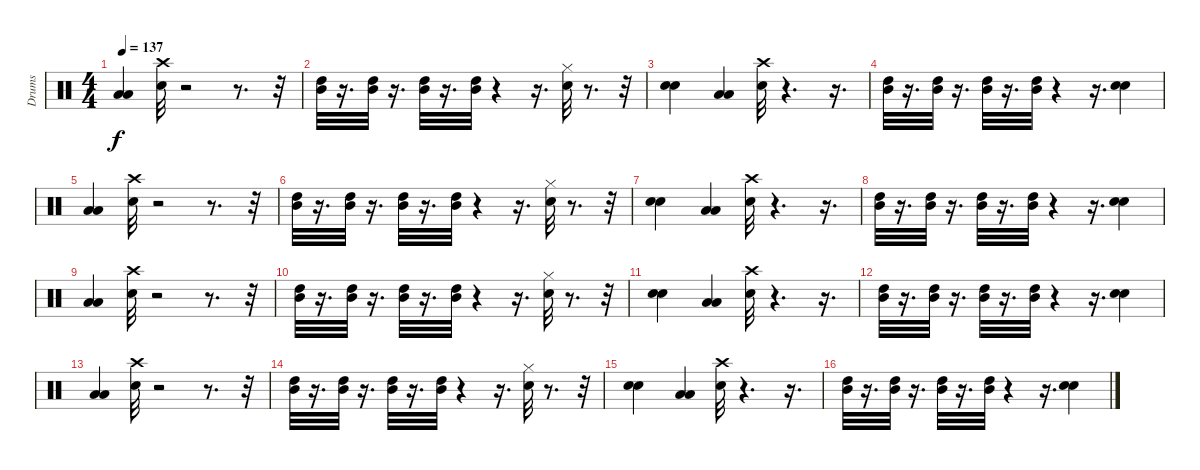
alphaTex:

\track ("Drums" "Drums") {instrument percussion}
\staff {score}
\articulation defaults
\ts (4 4)
\tempo 137
\clef neutral
\ks c
("Low Tom (hit)" "Low Tom (hit)").4{dy f} ("Crash high (hit)" "Snare (hit) 2").32 r.2 r.8{d} r.32 |
("High Tom (hit)" "Mid Tom (hit)").32 r.16{d} ("Mid Tom (hit)" "High Tom (hit)").32 r.16{d} ("Mid Tom (hit)" "High Tom (hit)").32 r.16{d} ("Mid Tom (hit)" "High Tom (hit)").32 r.4 r.16{d} ("Hi-Hat (closed)" "Snare (hit) 2").32 r.8{d} r.32 |
("Snare (hit) 2" "Snare (hit) 2").4 ("Low Tom (hit)" "Low Tom (hit)").4 ("Crash high (hit)" "Snare (hit) 2").32 r.4{d} r.16{d} |
("High Tom (hit)" "Mid Tom (hit)").32 r.16{d} ("Mid Tom (hit)" "High Tom (hit)").32 r.16{d} ("Mid Tom (hit)" "High Tom (hit)").32 r.16{d} ("Mid Tom (hit)" "High Tom (hit)").32 r.4 r.16{d} ("Snare (hit) 2" "Snare (hit) 2").4 |
("Low Tom (hit)" "Low Tom (hit)").4 ("Crash high (hit)" "Snare (hit) 2").32 r.2 r.8{d} r.32 |
("High Tom (hit)" "Mid Tom (hit)").32 r.16{d} ("Mid Tom (hit)" "High Tom (hit)").32 r.16{d} ("Mid Tom (hit)" "High Tom (hit)").32 r.16{d} ("Mid Tom (hit)" "High Tom (hit)").32 r.4 r.16{d} ("Hi-Hat (closed)" "Snare (hit) 2").32 r.8{d} r.32 |
("Snare (hit) 2" "Snare (hit) 2").4 ("Low Tom (hit)" "Low Tom (hit)").4 ("Crash high (hit)" "Snare (hit) 2").32 r.4{d} r.16{d} |
("High Tom (hit)" "Mid Tom (hit)").32 r.16{d} ("Mid Tom (hit)" "High Tom (hit)").32 r.16{d} ("Mid Tom (hit)" "High Tom (hit)").32 r.16{d} ("Mid Tom (hit)" "High Tom (hit)").32 r.4 r.16{d} ("Snare (hit) 2" "Snare (hit) 2").4 |
("Low Tom (hit)" "Low Tom (hit)").4 ("Crash high (hit)" "Snare (hit) 2").32 r.2 r.8{d} r.32 |
("High Tom (hit)" "Mid Tom (hit)").32 r.16{d} ("Mid Tom (hit)" "High Tom (hit)").32 r.16{d} ("Mid Tom (hit)" "High Tom (hit)").32 r.16{d} ("Mid Tom (hit)" "High Tom (hit)").32 r.4 r.16{d} ("Hi-Hat (closed)" "Snare (hit) 2").32 r.8{d} r.32 |
("Snare (hit) 2" "Snare (hit) 2").4 ("Low Tom (hit)" "Low Tom (hit)").4 ("Crash high (hit)" "Snare (hit) 2").32 r.4{d} r.16{d} |
("High Tom (hit)" "Mid Tom (hit)").32 r.16{d} ("Mid Tom (hit)" "High Tom (hit)").32 r.16{d} ("Mid Tom (hit)" "High Tom (hit)").32 r.16{d} ("Mid Tom (hit)" "High Tom (hit)").32 r.4 r.16{d} ("Snare (hit) 2" "Snare (hit) 2").4 |
("Low Tom (hit)" "Low Tom (hit)").4 ("Crash high (hit)" "Snare (hit) 2").32 r.2 r.8{d} r.32 |
("High Tom (hit)" "Mid Tom (hit)").32 r.16{d} ("Mid Tom (hit)" "High Tom (hit)").32 r.16{d} ("Mid Tom (hit)" "High Tom (hit)").32 r.16{d} ("Mid Tom (hit)" "High Tom (hit)").32 r.4 r.16{d} ("Hi-Hat (closed)" "Snare (hit) 2").32 r.8{d} r.32 |
("Snare (hit) 2" "Snare (hit) 2").4 ("Low Tom (hit)" "Low Tom (hit)").4 ("Crash high (hit)" "Snare (hit) 2").32 r.4{d} r.16{d} |
("High Tom (hit)" "Mid Tom (hit)").32 r.16{d} ("Mid Tom (hit)" "High Tom (hit)").32 r.16{d} ("Mid Tom (hit)" "High Tom (hit)").32 r.16{d} ("Mid Tom (hit)" "High Tom (hit)").32 r.4 r.16{d} ("Snare (hit) 2" "Snare (hit) 2").4
